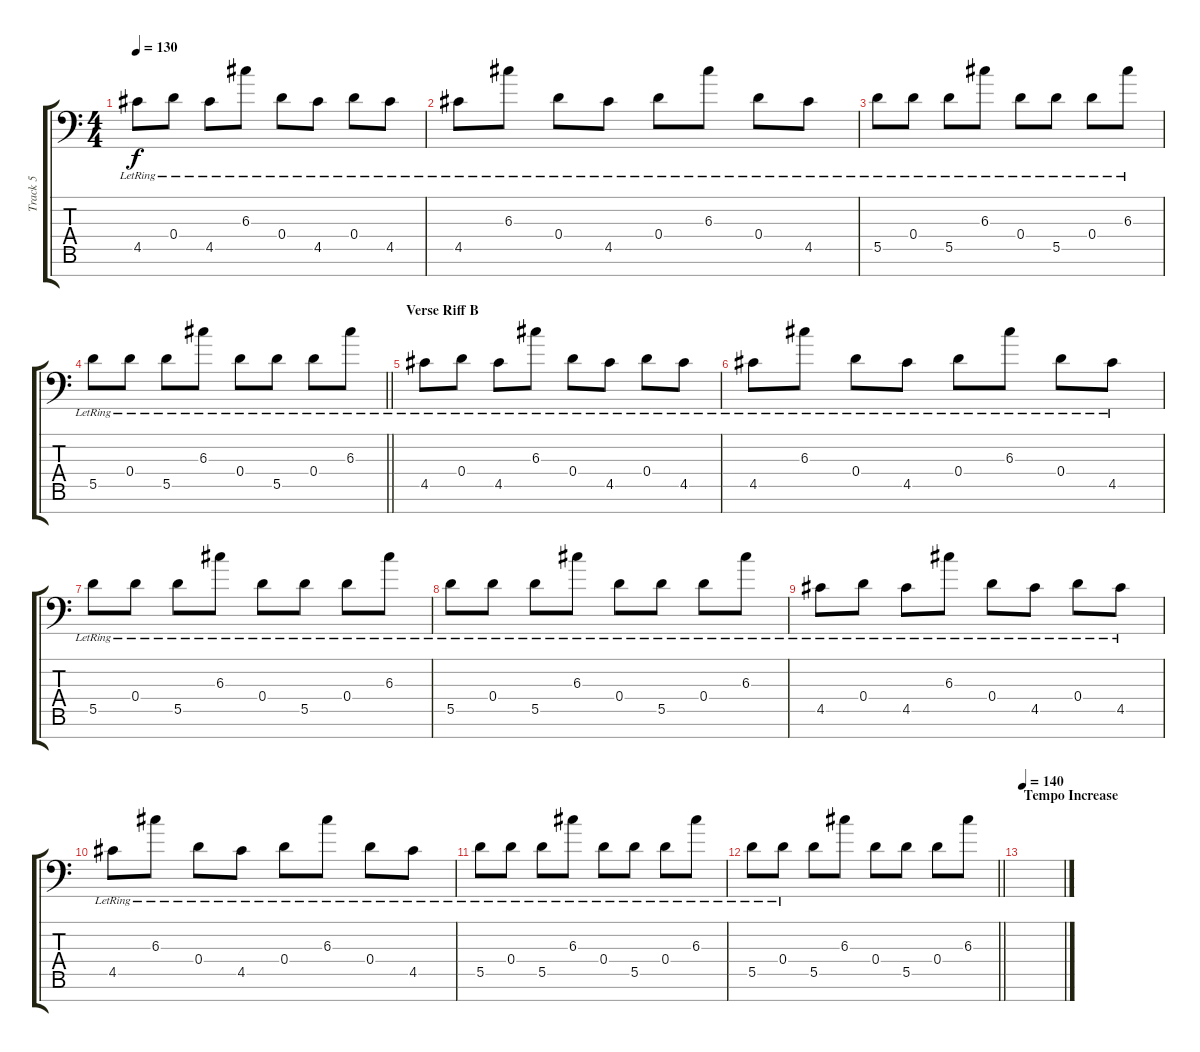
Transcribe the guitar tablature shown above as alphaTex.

\track ("Track 5" "Track 5") {instrument overdrivenguitar}
\staff {score tabs}
\tuning (E4 B3 G3 D3 A2 E2 A1) {hide}
\ts (4 4)
\tempo 130
\clef f4
\ks c
4.5{lr}.8{dy f} 0.4{lr}.8 4.5{lr}.8 6.3{lr}.8 0.4{lr}.8 4.5{lr}.8 0.4{lr}.8 4.5{lr}.8 |
4.5{lr}.8 6.3{lr}.8 0.4{lr}.8 4.5{lr}.8 0.4{lr}.8 6.3{lr}.8 0.4{lr}.8 4.5{lr}.8 |
5.5{lr}.8 0.4{lr}.8 5.5{lr}.8 6.3{lr}.8 0.4{lr}.8 5.5{lr}.8 0.4{lr}.8 6.3{lr}.8 |
\barLineRight lightlight
5.5{lr}.8 0.4{lr}.8 5.5{lr}.8 6.3{lr}.8 0.4{lr}.8 5.5{lr}.8 0.4{lr}.8 6.3{lr}.8 |
\section ("" "Verse Riff B")
4.5{lr}.8 0.4{lr}.8 4.5{lr}.8 6.3{lr}.8 0.4{lr}.8 4.5{lr}.8 0.4{lr}.8 4.5{lr}.8 |
4.5{lr}.8 6.3{lr}.8 0.4{lr}.8 4.5{lr}.8 0.4{lr}.8 6.3{lr}.8 0.4{lr}.8 4.5{lr}.8 |
5.5{lr}.8 0.4{lr}.8 5.5{lr}.8 6.3{lr}.8 0.4{lr}.8 5.5{lr}.8 0.4{lr}.8 6.3{lr}.8 |
5.5{lr}.8 0.4{lr}.8 5.5{lr}.8 6.3{lr}.8 0.4{lr}.8 5.5{lr}.8 0.4{lr}.8 6.3{lr}.8 |
4.5{lr}.8 0.4{lr}.8 4.5{lr}.8 6.3{lr}.8 0.4{lr}.8 4.5{lr}.8 0.4{lr}.8 4.5{lr}.8 |
4.5{lr}.8 6.3{lr}.8 0.4{lr}.8 4.5{lr}.8 0.4{lr}.8 6.3{lr}.8 0.4{lr}.8 4.5{lr}.8 |
5.5{lr}.8 0.4{lr}.8 5.5{lr}.8 6.3{lr}.8 0.4{lr}.8 5.5{lr}.8 0.4{lr}.8 6.3{lr}.8 |
\barLineRight lightlight
5.5{lr}.8 0.4{lr}.8 5.5.8 6.3.8 0.4.8 5.5.8 0.4.8 6.3.8 |
\section ("" "Tempo Increase")
\tempo 140
